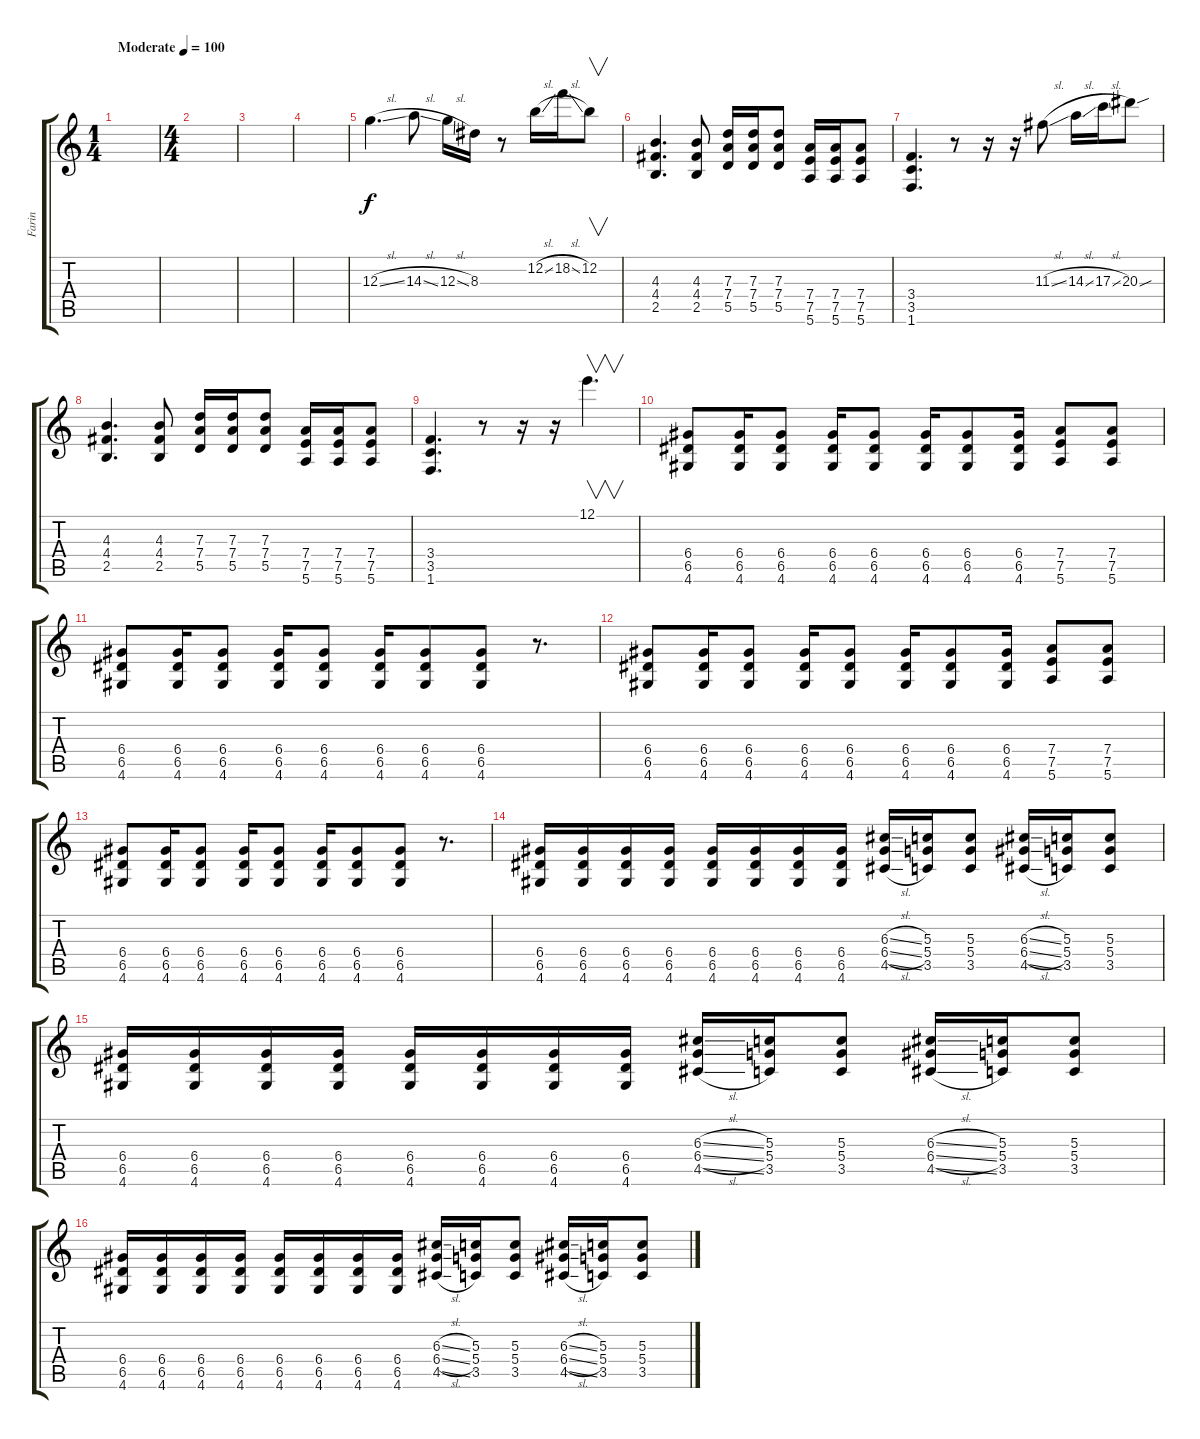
\track ("Farin" "Farin") {instrument distortionguitar}
\staff {score tabs}
\tuning (E4 B3 G3 D3 A2 E2) {hide}
\ts (1 4)
\tempo (100 "Moderate")
\clef g2
\ks c
|
\ts (4 4)
|
|
|
12.3{sl}.4{d} 14.3{sl}.8 12.3{sl}.16 8.3.16 r.8 12.2{sl}.16 18.2{sl}.16 12.2.8{v} |
(4.3 4.4 2.5).4{d} (4.3 4.4 2.5).8 (7.3 7.4 5.5).16 (7.3 7.4 5.5).16 (7.3 7.4 5.5).8 (7.4 7.5 5.6).16 (7.4 7.5 5.6).16 (7.4 7.5 5.6).8 |
(3.4 3.5 1.6).4{d} r.8 r.16 r.16 11.3{sl}.8 14.3{sl}.16 17.3{sl}.16 20.3{sou}.8 |
(4.3 4.4 2.5).4{d} (4.3 4.4 2.5).8 (7.3 7.4 5.5).16 (7.3 7.4 5.5).16 (7.3 7.4 5.5).8 (7.4 7.5 5.6).16 (7.4 7.5 5.6).16 (7.4 7.5 5.6).8 |
(3.4 3.5 1.6).4{d} r.8 r.16 r.16 12.1.4{v d} |
(6.4 6.5 4.6).8 (6.4 6.5 4.6).16 (6.4 6.5 4.6).8 (6.4 6.5 4.6).16 (6.4 6.5 4.6).8 (6.4 6.5 4.6).16 (6.4 6.5 4.6).8 (6.4 6.5 4.6).16 (7.4 7.5 5.6).8 (7.4 7.5 5.6).8 |
(6.4 6.5 4.6).8 (6.4 6.5 4.6).16 (6.4 6.5 4.6).8 (6.4 6.5 4.6).16 (6.4 6.5 4.6).8 (6.4 6.5 4.6).16 (6.4 6.5 4.6).8 (6.4 6.5 4.6).8 r.8{d} |
(6.4 6.5 4.6).8 (6.4 6.5 4.6).16 (6.4 6.5 4.6).8 (6.4 6.5 4.6).16 (6.4 6.5 4.6).8 (6.4 6.5 4.6).16 (6.4 6.5 4.6).8 (6.4 6.5 4.6).16 (7.4 7.5 5.6).8 (7.4 7.5 5.6).8 |
(6.4 6.5 4.6).8 (6.4 6.5 4.6).16 (6.4 6.5 4.6).8 (6.4 6.5 4.6).16 (6.4 6.5 4.6).8 (6.4 6.5 4.6).16 (6.4 6.5 4.6).8 (6.4 6.5 4.6).8 r.8{d} |
(6.4 6.5 4.6).16 (6.4 6.5 4.6).16 (6.4 6.5 4.6).16 (6.4 6.5 4.6).16 (6.4 6.5 4.6).16 (6.4 6.5 4.6).16 (6.4 6.5 4.6).16 (6.4 6.5 4.6).16 (6.3{sl} 6.4{sl} 4.5{sl}).16 (5.3 5.4 3.5).16 (5.3 5.4 3.5).8 (6.3{sl} 6.4{sl} 4.5{sl}).16 (5.3 5.4 3.5).16 (5.3 5.4 3.5).8 |
(6.4 6.5 4.6).16 (6.4 6.5 4.6).16 (6.4 6.5 4.6).16 (6.4 6.5 4.6).16 (6.4 6.5 4.6).16 (6.4 6.5 4.6).16 (6.4 6.5 4.6).16 (6.4 6.5 4.6).16 (6.3{sl} 6.4{sl} 4.5{sl}).16 (5.3 5.4 3.5).16 (5.3 5.4 3.5).8 (6.3{sl} 6.4{sl} 4.5{sl}).16 (5.3 5.4 3.5).16 (5.3 5.4 3.5).8 |
(6.4 6.5 4.6).16 (6.4 6.5 4.6).16 (6.4 6.5 4.6).16 (6.4 6.5 4.6).16 (6.4 6.5 4.6).16 (6.4 6.5 4.6).16 (6.4 6.5 4.6).16 (6.4 6.5 4.6).16 (6.3{sl} 6.4{sl} 4.5{sl}).16 (5.3 5.4 3.5).16 (5.3 5.4 3.5).8 (6.3{sl} 6.4{sl} 4.5{sl}).16 (5.3 5.4 3.5).16 (5.3 5.4 3.5).8
